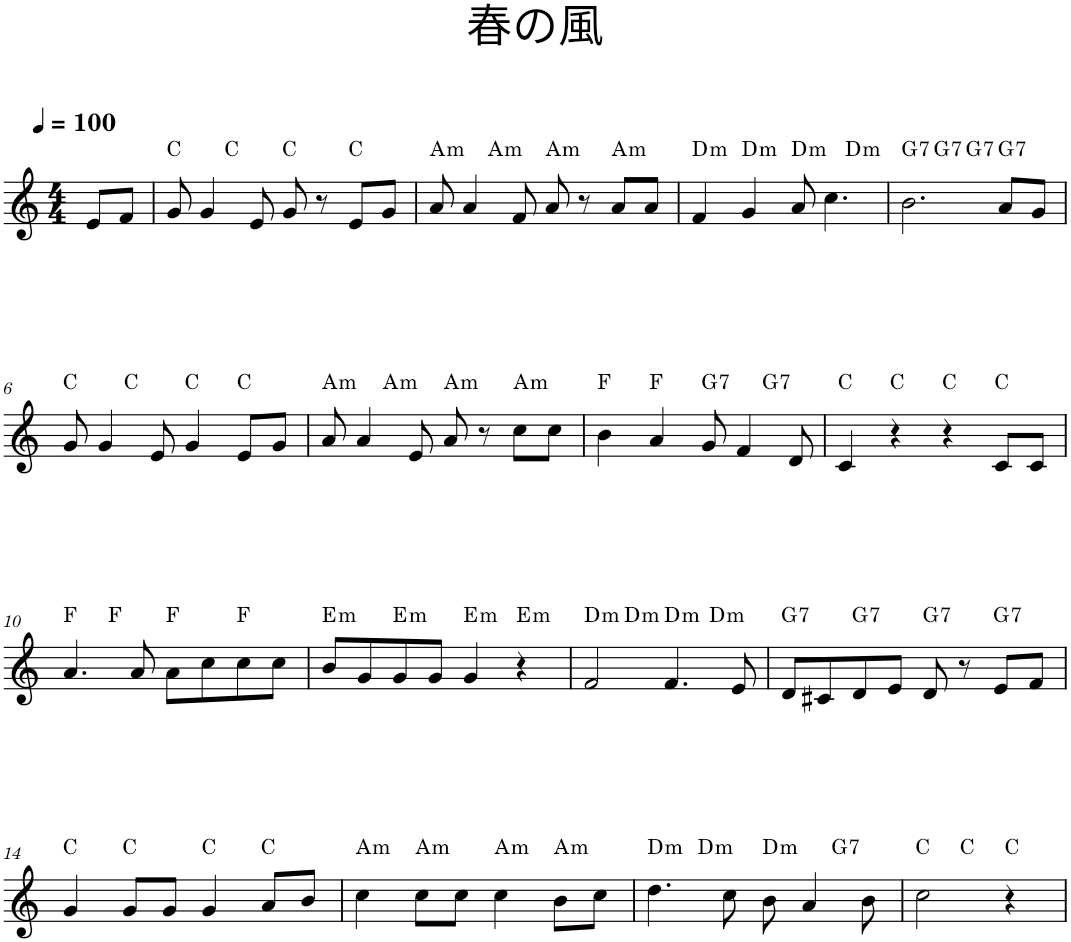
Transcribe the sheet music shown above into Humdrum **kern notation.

**kern	**harte
*part1	*part1
*staff1	*
*I"Piano	*
*I'Pno.	*
*clefG2	*
*k[]	*
*M4/4	*
*MM100	*
=1	=1
8e/L	.
8f/J	.
=2	=2
*^	*
8g/	4ryy	C:maj
4g/	.	.
.	2.ryy	C:maj
8e/	.	.
8g/	.	C:maj
8r	.	.
8e/L	.	C:maj
8g/J	.	.
=3	=3	=3
!	!	!LO:H:kt=m
8a/	4ryy	A:min
4a/	.	.
!	!	!LO:H:kt=m
.	2.ryy	A:min
8f/	.	.
!	!	!LO:H:kt=m
8a/	.	A:min
8r	.	.
!	!	!LO:H:kt=m
8a/L	.	A:min
8a/J	.	.
=4	=4	=4
!	!	!LO:H:kt=m
4f/	2.ryy	D:min
!	!	!LO:H:kt=m
4g/	.	D:min
!	!	!LO:H:kt=m
8a/	.	D:min
4.cc\	.	.
!	!	!LO:H:kt=m
.	4ryy	D:min
=5	=5	=5
!	!	!LO:H:kt=7
*	*^	*
2.b\	4ryy	2ryy	G:7
!	!	!	!LO:H:kt=7
.	2.ryy	.	G:7
!	!	!	!LO:H:kt=7
.	.	2ryy	G:7
!	!	!	!LO:H:kt=7
8a/L	.	.	G:7
8g/J	.	.	.
*	*v	*v	*
!!LO:LB:g=z
=6	=6	=6
8g/	4ryy	C:maj
4g/	.	.
.	2.ryy	C:maj
8e/	.	.
4g/	.	C:maj
8e/L	.	C:maj
8g/J	.	.
=7	=7	=7
!	!	!LO:H:kt=m
8a/	4ryy	A:min
4a/	.	.
!	!	!LO:H:kt=m
.	2.ryy	A:min
8e/	.	.
!	!	!LO:H:kt=m
8a/	.	A:min
8r	.	.
!	!	!LO:H:kt=m
8cc\L	.	A:min
8cc\J	.	.
=8	=8	=8
4b\	2.ryy	F:maj
4a/	.	F:maj
!	!	!LO:H:kt=7
8g/	.	G:7
4f/	.	.
!	!	!LO:H:kt=7
.	4ryy	G:7
8d/	.	.
*v	*v	*
=9	=9
4c/	C:maj
4r	C:maj
4r	C:maj
8c/L	C:maj
8c/J	.
!!LO:LB:g=z
=10	=10
*^	*
4.a/	4ryy	F:maj
.	2.ryy	F:maj
8a/	.	.
8a\L	.	F:maj
8cc\	.	.
8cc\	.	F:maj
8cc\J	.	.
=11	=11	=11
!	!	!LO:H:kt=m
*v	*v	*
8b/L	E:min
8g/	.
!	!LO:H:kt=m
8g/	E:min
8g/J	.
!	!LO:H:kt=m
4g/	E:min
!	!LO:H:kt=m
4r	E:min
=12	=12
!	!LO:H:kt=m
*^	*
*	*^	*
2f/	4ryy	2.ryy	D:min
!	!	!	!LO:H:kt=m
.	2.ryy	.	D:min
!	!	!	!LO:H:kt=m
4.f/	.	.	D:min
!	!	!	!LO:H:kt=m
.	.	4ryy	D:min
8e/	.	.	.
=13	=13	=13	=13
!	!	!	!LO:H:kt=7
*v	*v	*v	*
8d/L	G:7
8c#X/	.
!	!LO:H:kt=7
8d/	G:7
8e/J	.
!	!LO:H:kt=7
8d/	G:7
8r	.
!	!LO:H:kt=7
8e/L	G:7
8f/J	.
!!LO:LB:g=z
=14	=14
4g/	C:maj
8g/L	C:maj
8g/J	.
4g/	C:maj
8a/L	C:maj
8b/J	.
=15	=15
!	!LO:H:kt=m
4cc\	A:min
!	!LO:H:kt=m
8cc\L	A:min
8cc\J	.
!	!LO:H:kt=m
4cc\	A:min
!	!LO:H:kt=m
8b\L	A:min
8cc\J	.
=16	=16
!	!LO:H:kt=m
*^	*
*	*^	*
4.dd\	4ryy	2.ryy	D:min
!	!	!	!LO:H:kt=m
.	2.ryy	.	D:min
8cc\	.	.	.
!	!	!	!LO:H:kt=m
8b\	.	.	D:min
4a/	.	.	.
!	!	!	!LO:H:kt=7
.	.	4ryy	G:7
8b\	.	.	.
*	*v	*v	*
=17	=17	=17
2cc\	4ryy	C:maj
.	2ryy	C:maj
4r	.	C:maj
*v	*v	*
=	=
*-	*-
